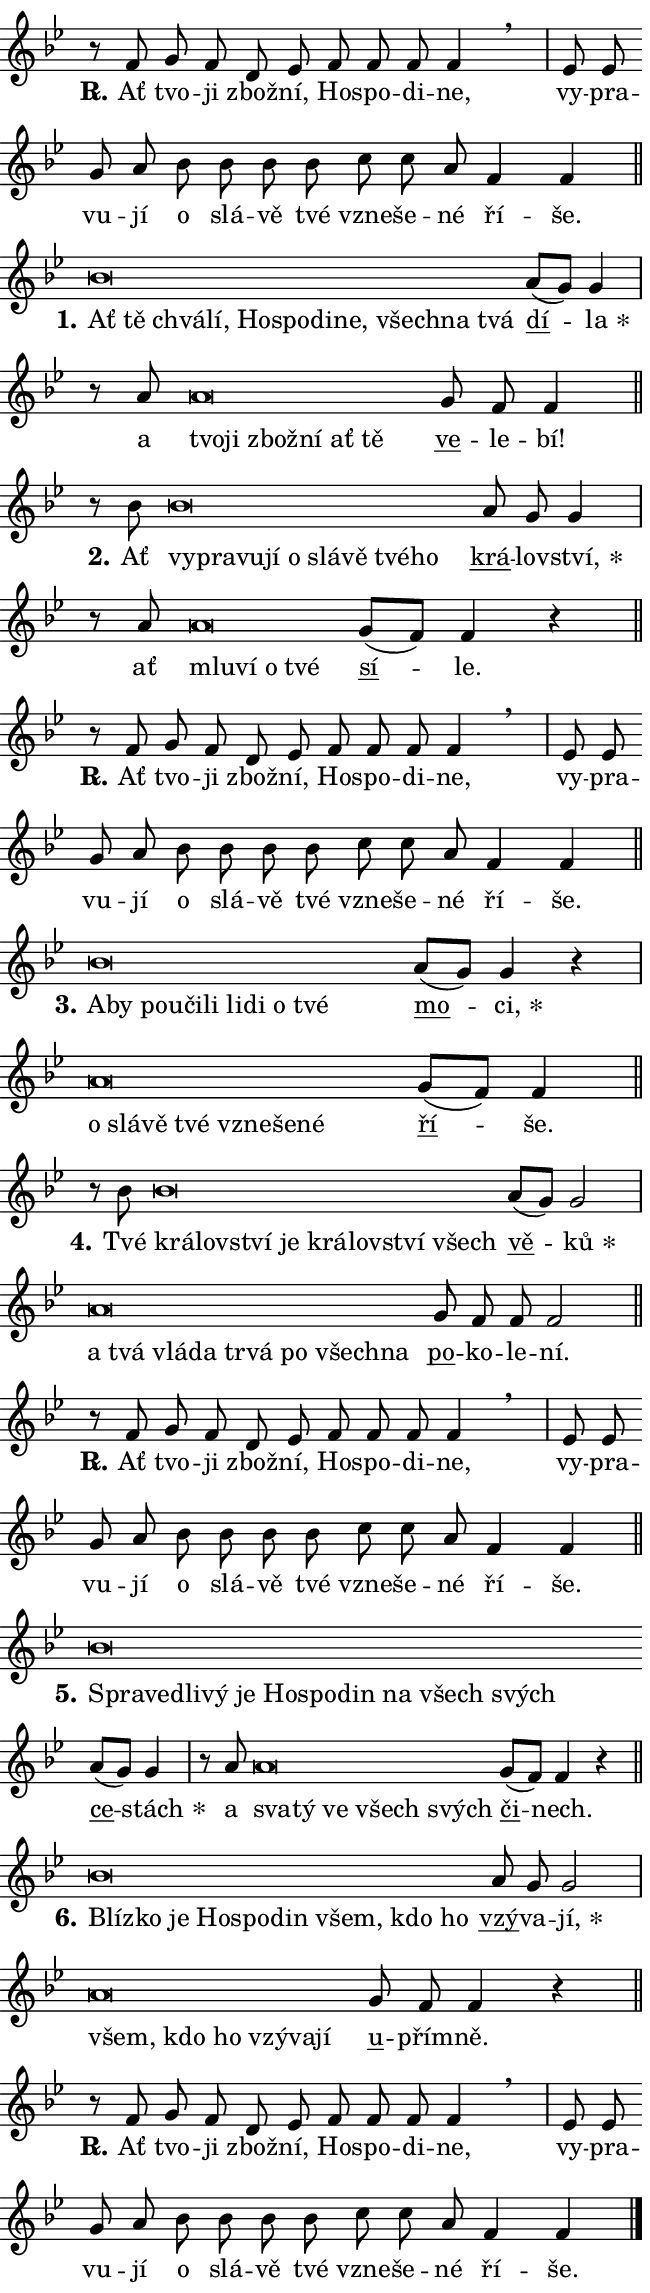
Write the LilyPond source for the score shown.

\version "2.24.0"
\header { tagline = "" }
\paper {
  indent = 0\cm
  top-margin = 0\cm
  right-margin = 0.13\cm % to fit lyric hyphens
  bottom-margin = 0\cm
  left-margin = 0\cm
  paper-width = 11\cm
  page-breaking = #ly:one-page-breaking
  system-system-spacing.basic-distance = #11
  score-system-spacing.basic-distance = #11
  ragged-last = ##f
}


%% Author: Thomas Morley
%% https://lists.gnu.org/archive/html/lilypond-user/2020-05/msg00002.html
#(define (line-position grob)
"Returns position of @var[grob} in current system:
   @code{'start}, if at first time-step
   @code{'end}, if at last time-step
   @code{'middle} otherwise
"
  (let* ((col (ly:item-get-column grob))
         (ln (ly:grob-object col 'left-neighbor))
         (rn (ly:grob-object col 'right-neighbor))
         (col-to-check-left (if (ly:grob? ln) ln col))
         (col-to-check-right (if (ly:grob? rn) rn col))
         (break-dir-left
           (and
             (ly:grob-property col-to-check-left 'non-musical #f)
             (ly:item-break-dir col-to-check-left)))
         (break-dir-right
           (and
             (ly:grob-property col-to-check-right 'non-musical #f)
             (ly:item-break-dir col-to-check-right))))
        (cond ((eqv? 1 break-dir-left) 'start)
              ((eqv? -1 break-dir-right) 'end)
              (else 'middle))))

#(define (tranparent-at-line-position vctor)
  (lambda (grob)
  "Relying on @code{line-position} select the relevant enry from @var{vctor}.
Used to determine transparency,"
    (case (line-position grob)
      ((end) (not (vector-ref vctor 0)))
      ((middle) (not (vector-ref vctor 1)))
      ((start) (not (vector-ref vctor 2))))))

noteHeadBreakVisibility =
#(define-music-function (break-visibility)(vector?)
"Makes @code{NoteHead}s transparent relying on @var{break-visibility}"
#{
  \override NoteHead.transparent =
    #(tranparent-at-line-position break-visibility)
#})

#(define delete-ledgers-for-transparent-note-heads
  (lambda (grob)
    "Reads whether a @code{NoteHead} is transparent.
If so this @code{NoteHead} is removed from @code{'note-heads} from
@var{grob}, which is supposed to be @code{LedgerLineSpanner}.
As a result ledgers are not printed for this @code{NoteHead}"
    (let* ((nhds-array (ly:grob-object grob 'note-heads))
           (nhds-list
             (if (ly:grob-array? nhds-array)
                 (ly:grob-array->list nhds-array)
                 '()))
           ;; Relies on the transparent-property being done before
           ;; Staff.LedgerLineSpanner.after-line-breaking is executed.
           ;; This is fragile ...
           (to-keep
             (remove
               (lambda (nhd)
                 (ly:grob-property nhd 'transparent #f))
               nhds-list)))
      ;; TODO find a better method to iterate over grob-arrays, similiar
      ;; to filter/remove etc for lists
      ;; For now rebuilt from scratch
      (set! (ly:grob-object grob 'note-heads)  '())
      (for-each
        (lambda (nhd)
          (ly:pointer-group-interface::add-grob grob 'note-heads nhd))
        to-keep))))

squashNotes = {
  \override NoteHead.X-extent = #'(-0.2 . 0.2)
  \override NoteHead.Y-extent = #'(-0.75 . 0)
  \override NoteHead.stencil =
    #(lambda (grob)
       (let ((pos (ly:grob-property grob 'staff-position)))
         (begin
           (if (< pos -7) (display "ERROR: Lower brevis then expected\n") (display ""))
           (if (<= pos -6) ly:text-interface::print ly:note-head::print))))
}
unSquashNotes = {
  \revert NoteHead.X-extent
  \revert NoteHead.Y-extent
  \revert NoteHead.stencil
}

hideNotes = \noteHeadBreakVisibility #begin-of-line-visible
unHideNotes = \noteHeadBreakVisibility #all-visible

% work-around for resetting accidentals
% https://lilypond.org/doc/v2.23/Documentation/notation/displaying-rhythms#unmetered-music
cadenzaMeasure = {
  \cadenzaOff
  \partial 1024 s1024
  \cadenzaOn
}

#(define-markup-command (accent layout props text) (markup?)
  "Underline accented syllable"
  (interpret-markup layout props
    #{\markup \override #'(offset . 4.3) \underline { #text }#}))

responsum = \markup \concat {
  "R" \hspace #-1.05 \path #0.1 #'((moveto 0 0.07) (lineto 0.9 0.8)) \hspace #0.05 "."
}

spaceSize = #0.6828661417322834 % exact space size for TeX Gyre Schola

\layout {
  \context {
    \Staff
    \remove "Time_signature_engraver"
    \override LedgerLineSpanner.after-line-breaking = #delete-ledgers-for-transparent-note-heads
  }
  \context {
    \Lyrics {
      \override LyricSpace.minimum-distance = \spaceSize
      \override LyricText.font-name = #"TeX Gyre Schola"
      \override LyricText.font-size = 1
      \override StanzaNumber.font-name = #"TeX Gyre Schola Bold"
      \override StanzaNumber.font-size = 1
    }
  }
  \context {
    \Score 
    \override NoteHead.text =
      #(lambda (grob) 
        (let ((pos (ly:grob-property grob 'staff-position)))
          #{\markup {
            \combine
              \halign #-0.55 \raise #(if (= pos -6) 0 0.5) \override #'(thickness . 2) \draw-line #'(3.2 . 0)
              \musicglyph "noteheads.sM1"
          }#}))
  }
}

% magnetic-lyrics.ily
%
%   written by
%     Jean Abou Samra <jean@abou-samra.fr>
%     Werner Lemberg <wl@gnu.org>
%
%   adapted by
%     Jiri Hon <jiri.hon@gmail.com>
%
% Version 2022-Apr-15

% https://www.mail-archive.com/lilypond-user@gnu.org/msg149350.html

#(define (Left_hyphen_pointer_engraver context)
   "Collect syllable-hyphen-syllable occurrences in lyrics and store
them in properties.  This engraver only looks to the left.  For
example, if the lyrics input is @code{foo -- bar}, it does the
following.

@itemize @bullet
@item
Set the @code{text} property of the @code{LyricHyphen} grob between
@q{foo} and @q{bar} to @code{foo}.

@item
Set the @code{left-hyphen} property of the @code{LyricText} grob with
text @q{foo} to the @code{LyricHyphen} grob between @q{foo} and
@q{bar}.
@end itemize

Use this auxiliary engraver in combination with the
@code{lyric-@/text::@/apply-@/magnetic-@/offset!} hook."
   (let ((hyphen #f)
         (text #f))
     (make-engraver
      (acknowledgers
       ((lyric-syllable-interface engraver grob source-engraver)
        (set! text grob)))
      (end-acknowledgers
       ((lyric-hyphen-interface engraver grob source-engraver)
        ;(when (not (grob::has-interface grob 'lyric-space-interface))
          (set! hyphen grob)));)
      ((stop-translation-timestep engraver)
       (when (and text hyphen)
         (ly:grob-set-object! text 'left-hyphen hyphen))
       (set! text #f)
       (set! hyphen #f)))))

#(define (lyric-text::apply-magnetic-offset! grob)
   "If the space between two syllables is less than the value in
property @code{LyricText@/.details@/.squash-threshold}, move the right
syllable to the left so that it gets concatenated with the left
syllable.

Use this function as a hook for
@code{LyricText@/.after-@/line-@/breaking} if the
@code{Left_@/hyphen_@/pointer_@/engraver} is active."
   (let ((hyphen (ly:grob-object grob 'left-hyphen #f)))
     (when hyphen
       (let ((left-text (ly:spanner-bound hyphen LEFT)))
         (when (grob::has-interface left-text 'lyric-syllable-interface)
           (let* ((common (ly:grob-common-refpoint grob left-text X))
                  (this-x-ext (ly:grob-extent grob common X))
                  (left-x-ext
                   (begin
                     ;; Trigger magnetism for left-text.
                     (ly:grob-property left-text 'after-line-breaking)
                     (ly:grob-extent left-text common X)))
                  ;; `delta` is the gap width between two syllables.
                  (delta (- (interval-start this-x-ext)
                            (interval-end left-x-ext)))
                  (details (ly:grob-property grob 'details))
                  (threshold (assoc-get 'squash-threshold details 0.2)))
             (when (< delta threshold)
               (let* (;; We have to manipulate the input text so that
                      ;; ligatures crossing syllable boundaries are not
                      ;; disabled.  For languages based on the Latin
                      ;; script this is essentially a beautification.
                      ;; However, for non-Western scripts it can be a
                      ;; necessity.
                      (lt (ly:grob-property left-text 'text))
                      (rt (ly:grob-property grob 'text))
                      (is-space (grob::has-interface hyphen 'lyric-space-interface))
                      (space (if is-space " " ""))
                      (extra-delta (if is-space spaceSize 0))
                      ;; Append new syllable.
                      (ltrt-space (if (and (string? lt) (string? rt))
                                (string-append lt space rt)
                                (make-concat-markup (list lt space rt))))
                      ;; Right-align `ltrt` to the right side.
                      (ltrt-space-markup (grob-interpret-markup
                               grob
                               (make-translate-markup
                                (cons (interval-length this-x-ext) 0)
                                (make-right-align-markup ltrt-space)))))
                 (begin
                   ;; Don't print `left-text`.
                   (ly:grob-set-property! left-text 'stencil #f)
                   ;; Set text and stencil (which holds all collected
                   ;; syllables so far) and shift it to the left.
                   (ly:grob-set-property! grob 'text ltrt-space)
                   (ly:grob-set-property! grob 'stencil ltrt-space-markup)
                   (ly:grob-translate-axis! grob (- (- delta extra-delta)) X))))))))))


#(define (lyric-hyphen::displace-bounds-first grob)
   ;; Make very sure this callback isn't triggered too early.
   (let ((left (ly:spanner-bound grob LEFT))
         (right (ly:spanner-bound grob RIGHT)))
     (ly:grob-property left 'after-line-breaking)
     (ly:grob-property right 'after-line-breaking)
     (ly:lyric-hyphen::print grob)))

squashThreshold = #0.4

\layout {
  \context {
    \Lyrics
    \consists #Left_hyphen_pointer_engraver
    \override LyricText.after-line-breaking =
      #lyric-text::apply-magnetic-offset!
    \override LyricHyphen.stencil = #lyric-hyphen::displace-bounds-first
    \override LyricText.details.squash-threshold = \squashThreshold
    \override LyricHyphen.minimum-distance = 0
    \override LyricHyphen.minimum-length = \squashThreshold
  }
}

squashText = \override LyricText.details.squash-threshold = 9999
unSquashText = \override LyricText.details.squash-threshold = \squashThreshold

leftText = \override LyricText.self-alignment-X = #LEFT
unLeftText = \revert LyricText.self-alignment-X

starOffset = #(lambda (grob) 
                (let ((x_offset (ly:self-alignment-interface::aligned-on-x-parent grob)))
                  (if (= x_offset 0) 0 (+ x_offset 1.2))))

star = #(define-music-function (syllable)(string?)
"Append star separator at the end of a syllable"
#{
  \once \override LyricText.X-offset = #starOffset
  \lyricmode { \markup {
    #syllable
    \override #'((font-name . "TeX Gyre Schola Bold")) \hspace #0.2 \lower #0.65 \larger "*"
  } }
#})

starAccent = #(define-music-function (syllable)(string?)
"Append star separator at the end of a syllable and make accent"
#{
  \once \override LyricText.X-offset = #starOffset
  \lyricmode { \markup {
    \accent #syllable
    \override #'((font-name . "TeX Gyre Schola Bold")) \hspace #0.2 \lower #0.65 \larger "*"
  } }
#})

breath = #(define-music-function (syllable)(string?)
"Append breathing indicator at the end of a syllable"
#{
  \lyricmode { \markup { #syllable "+" } }
#})

optionalBreath = #(define-music-function (syllable)(string?)
"Append optional breathing indicator at the end of a syllable"
#{
  \lyricmode { \markup { #syllable "(+)" } }
#})


\score {
    <<
        \new Voice = "melody" { \cadenzaOn \key bes \major \relative { r8 f' g f d es \bar "" f f f f4 \breathe \cadenzaMeasure \bar "|" es8 es \bar "" g a \bar "" bes bes bes bes \bar "" c c a f4 f \cadenzaMeasure \bar "||" \break } }
        \new Lyrics \lyricsto "melody" { \lyricmode { \set stanza = \responsum
Ať tvo -- ji zbož -- ní, Ho -- spo -- di -- ne, vy -- pra -- vu -- jí o slá -- vě tvé vzne -- še -- né ří -- še. } }
    >>
    \layout {}
}

\score {
    <<
        \new Voice = "melody" { \cadenzaOn \key bes \major \relative { \squashNotes bes'\breve*1/16 \hideNotes \breve*1/16 \bar "" \breve*1/16 \bar "" \breve*1/16 \bar "" \breve*1/16 \bar "" \breve*1/16 \bar "" \breve*1/16 \bar "" \breve*1/16 \bar "" \breve*1/16 \bar "" \breve*1/16 \breve*1/16 \bar "" \unHideNotes \unSquashNotes \bar "" a8[( g)] g4 \cadenzaMeasure \bar "|" r8 a8 \squashNotes a\breve*1/16 \hideNotes \breve*1/16 \bar "" \breve*1/16 \bar "" \breve*1/16 \bar "" \breve*1/16 \breve*1/16 \bar "" \unHideNotes \unSquashNotes \bar "" g8 f f4 \cadenzaMeasure \bar "||" \break } }
        \new Lyrics \lyricsto "melody" { \lyricmode { \set stanza = "1."
\leftText Ať \squashText tě chvá -- lí, Ho -- spo -- di -- ne, všech -- na tvá \unLeftText \unSquashText \markup \accent dí -- \star la a \leftText tvo -- \squashText ji zbož -- ní ať tě \unLeftText \unSquashText \markup \accent ve -- le -- bí! } }
    >>
    \layout {}
}

\score {
    <<
        \new Voice = "melody" { \cadenzaOn \key bes \major \relative { r8 bes'8 \squashNotes bes\breve*1/16 \hideNotes \breve*1/16 \bar "" \breve*1/16 \bar "" \breve*1/16 \bar "" \breve*1/16 \bar "" \breve*1/16 \bar "" \breve*1/16 \bar "" \breve*1/16 \breve*1/16 \bar "" \unHideNotes \unSquashNotes \bar "" a8 g g4 \cadenzaMeasure \bar "|" r8 a8 \squashNotes a\breve*1/16 \hideNotes \breve*1/16 \bar "" \breve*1/16 \breve*1/16 \bar "" \unHideNotes \unSquashNotes \bar "" g8[( f)] f4 r \cadenzaMeasure \bar "||" \break } }
        \new Lyrics \lyricsto "melody" { \lyricmode { \set stanza = "2."
Ať \leftText vy -- \squashText pra -- vu -- jí o slá -- vě tvé -- ho \unLeftText \unSquashText \markup \accent krá -- lov -- \star ství, ať \leftText mlu -- \squashText ví o tvé \unLeftText \unSquashText \markup \accent sí -- le. } }
    >>
    \layout {}
}

\score {
    <<
        \new Voice = "melody" { \cadenzaOn \key bes \major \relative { r8 f' g f d es \bar "" f f f f4 \breathe \cadenzaMeasure \bar "|" es8 es \bar "" g a \bar "" bes bes bes bes \bar "" c c a f4 f \cadenzaMeasure \bar "||" \break } }
        \new Lyrics \lyricsto "melody" { \lyricmode { \set stanza = \responsum
Ať tvo -- ji zbož -- ní, Ho -- spo -- di -- ne, vy -- pra -- vu -- jí o slá -- vě tvé vzne -- še -- né ří -- še. } }
    >>
    \layout {}
}

\score {
    <<
        \new Voice = "melody" { \cadenzaOn \key bes \major \relative { \squashNotes bes'\breve*1/16 \hideNotes \breve*1/16 \bar "" \breve*1/16 \bar "" \breve*1/16 \bar "" \breve*1/16 \bar "" \breve*1/16 \bar "" \breve*1/16 \bar "" \breve*1/16 \bar "" \breve*1/16 \breve*1/16 \bar "" \unHideNotes \unSquashNotes \bar "" a8[( g)] g4 r \cadenzaMeasure \bar "|" \squashNotes a\breve*1/16 \hideNotes \breve*1/16 \bar "" \breve*1/16 \bar "" \breve*1/16 \bar "" \breve*1/16 \bar "" \breve*1/16 \breve*1/16 \bar "" \unHideNotes \unSquashNotes \bar "" g8[( f)] f4 \cadenzaMeasure \bar "||" \break } }
        \new Lyrics \lyricsto "melody" { \lyricmode { \set stanza = "3."
\leftText A -- \squashText by po -- u -- či -- li li -- di o tvé \unLeftText \unSquashText \markup \accent mo -- \star ci, \leftText o \squashText slá -- vě tvé vzne -- še -- né \unLeftText \unSquashText \markup \accent ří -- še. } }
    >>
    \layout {}
}

\score {
    <<
        \new Voice = "melody" { \cadenzaOn \key bes \major \relative { r8 bes'8 \squashNotes bes\breve*1/16 \hideNotes \breve*1/16 \bar "" \breve*1/16 \bar "" \breve*1/16 \bar "" \breve*1/16 \bar "" \breve*1/16 \bar "" \breve*1/16 \breve*1/16 \bar "" \unHideNotes \unSquashNotes \bar "" a8[( g)] g2 \cadenzaMeasure \bar "|" \squashNotes a\breve*1/16 \hideNotes \breve*1/16 \bar "" \breve*1/16 \bar "" \breve*1/16 \bar "" \breve*1/16 \bar "" \breve*1/16 \bar "" \breve*1/16 \bar "" \breve*1/16 \breve*1/16 \bar "" \unHideNotes \unSquashNotes \bar "" g8 f f f2 \cadenzaMeasure \bar "||" \break } }
        \new Lyrics \lyricsto "melody" { \lyricmode { \set stanza = "4."
Tvé \leftText krá -- \squashText lov -- ství je krá -- lov -- ství všech \unLeftText \unSquashText \markup \accent vě -- \star ků \leftText a \squashText tvá vlá -- da tr -- vá po všech -- na \unLeftText \unSquashText \markup \accent po -- ko -- le -- ní. } }
    >>
    \layout {}
}

\score {
    <<
        \new Voice = "melody" { \cadenzaOn \key bes \major \relative { r8 f' g f d es \bar "" f f f f4 \breathe \cadenzaMeasure \bar "|" es8 es \bar "" g a \bar "" bes bes bes bes \bar "" c c a f4 f \cadenzaMeasure \bar "||" \break } }
        \new Lyrics \lyricsto "melody" { \lyricmode { \set stanza = \responsum
Ať tvo -- ji zbož -- ní, Ho -- spo -- di -- ne, vy -- pra -- vu -- jí o slá -- vě tvé vzne -- še -- né ří -- še. } }
    >>
    \layout {}
}

\score {
    <<
        \new Voice = "melody" { \cadenzaOn \key bes \major \relative { \squashNotes bes'\breve*1/16 \hideNotes \breve*1/16 \bar "" \breve*1/16 \bar "" \breve*1/16 \bar "" \breve*1/16 \bar "" \breve*1/16 \bar "" \breve*1/16 \bar "" \breve*1/16 \bar "" \breve*1/16 \bar "" \breve*1/16 \breve*1/16 \bar "" \unHideNotes \unSquashNotes \bar "" a8[( g)] g4 \cadenzaMeasure \bar "|" r8 a8 \squashNotes a\breve*1/16 \hideNotes \breve*1/16 \bar "" \breve*1/16 \bar "" \breve*1/16 \breve*1/16 \bar "" \unHideNotes \unSquashNotes \bar "" g8[( f)] f4 r \cadenzaMeasure \bar "||" \break } }
        \new Lyrics \lyricsto "melody" { \lyricmode { \set stanza = "5."
\leftText Spra -- \squashText ve -- dli -- vý je Ho -- spo -- din na všech svých \unLeftText \unSquashText \markup \accent ce -- \star stách a \leftText sva -- \squashText tý ve všech svých \unLeftText \unSquashText \markup \accent či -- nech. } }
    >>
    \layout {}
}

\score {
    <<
        \new Voice = "melody" { \cadenzaOn \key bes \major \relative { \squashNotes bes'\breve*1/16 \hideNotes \breve*1/16 \bar "" \breve*1/16 \bar "" \breve*1/16 \bar "" \breve*1/16 \bar "" \breve*1/16 \bar "" \breve*1/16 \bar "" \breve*1/16 \breve*1/16 \bar "" \unHideNotes \unSquashNotes \bar "" a8 g g2 \cadenzaMeasure \bar "|" \squashNotes a\breve*1/16 \hideNotes \breve*1/16 \bar "" \breve*1/16 \bar "" \breve*1/16 \bar "" \breve*1/16 \breve*1/16 \bar "" \unHideNotes \unSquashNotes \bar "" g8 f f4 r \cadenzaMeasure \bar "||" \break } }
        \new Lyrics \lyricsto "melody" { \lyricmode { \set stanza = "6."
\leftText Blíz -- \squashText ko je Ho -- spo -- din všem, kdo ho \unLeftText \unSquashText \markup \accent vzý -- va -- \star jí, \leftText všem, \squashText kdo ho vzý -- va -- jí \unLeftText \unSquashText \markup \accent u -- přím -- ně. } }
    >>
    \layout {}
}

\score {
    <<
        \new Voice = "melody" { \cadenzaOn \key bes \major \relative { r8 f' g f d es \bar "" f f f f4 \breathe \cadenzaMeasure \bar "|" es8 es \bar "" g a \bar "" bes bes bes bes \bar "" c c a f4 f \cadenzaMeasure \bar "||" \break } \bar "|." }
        \new Lyrics \lyricsto "melody" { \lyricmode { \set stanza = \responsum
Ať tvo -- ji zbož -- ní, Ho -- spo -- di -- ne, vy -- pra -- vu -- jí o slá -- vě tvé vzne -- še -- né ří -- še. } }
    >>
    \layout {}
}
